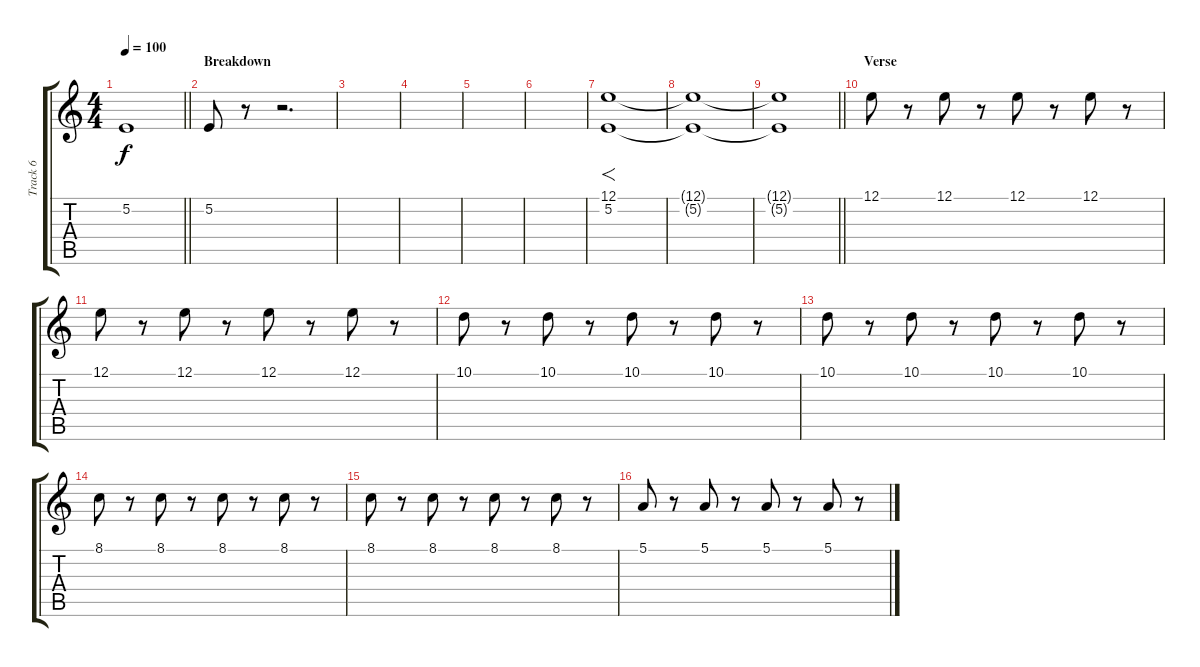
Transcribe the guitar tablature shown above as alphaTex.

\track ("Track 6" "Track 6") {instrument synthstrings2}
\staff {score tabs}
\tuning (E4 B3 G3 D3 A2 E2) {hide}
\ts (4 4)
\tempo 100
\clef g2
\barLineRight lightlight
\ks c
5.2{t}.1{dy f} |
\section ("" "Breakdown")
5.2.8 r.8 r.2{d} |
|
|
|
|
(12.1 5.2).1{f} |
(12.1{t} 5.2{t}).1 |
\barLineRight lightlight
(12.1{t} 5.2{t}).1 |
\section ("" "Verse")
12.1.8 r.8 12.1.8 r.8 12.1.8 r.8 12.1.8 r.8 |
12.1.8 r.8 12.1.8 r.8 12.1.8 r.8 12.1.8 r.8 |
10.1.8 r.8 10.1.8 r.8 10.1.8 r.8 10.1.8 r.8 |
10.1.8 r.8 10.1.8 r.8 10.1.8 r.8 10.1.8 r.8 |
8.1.8 r.8 8.1.8 r.8 8.1.8 r.8 8.1.8 r.8 |
8.1.8 r.8 8.1.8 r.8 8.1.8 r.8 8.1.8 r.8 |
5.1.8 r.8 5.1.8 r.8 5.1.8 r.8 5.1.8 r.8
